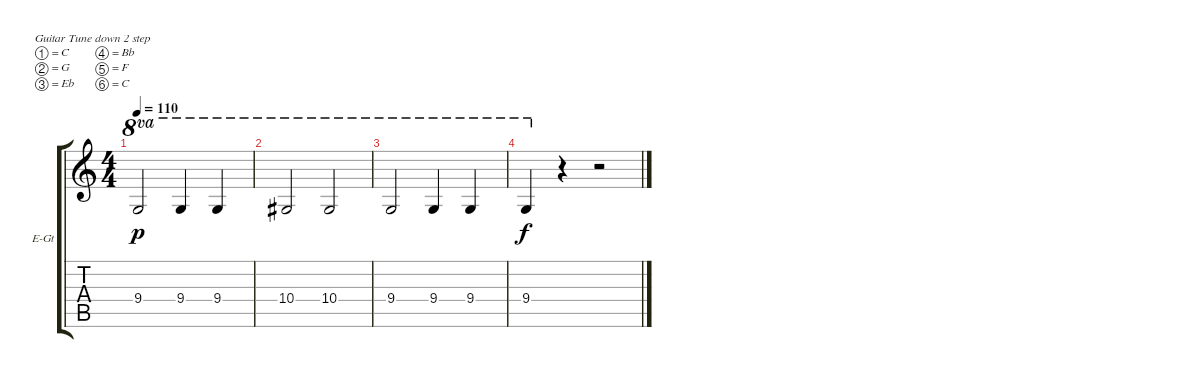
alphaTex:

\defaultSystemsLayout 4
\bracketExtendMode groupsimilarinstruments
\firstSystemTrackNameOrientation horizontal
\otherSystemsTrackNameOrientation horizontal
\track ("Electric Guitar 13" "E-Gt") {instrument distortionguitar}
\staff {score tabs}
\tuning (C4 G3 Eb3 Bb2 F2 C2)
\ts (4 4)
\tempo 110
\clef g2
\ks c
9.4.2{ot 8va dy p} 9.4.4{ot 8va} 9.4.4{ot 8va} |
10.4.2{ot 8va} 10.4.2{ot 8va} |
9.4.2{ot 8va} 9.4.4{ot 8va} 9.4.4{ot 8va} |
9.4.4{ot 8va dy f} r.4 r.2
